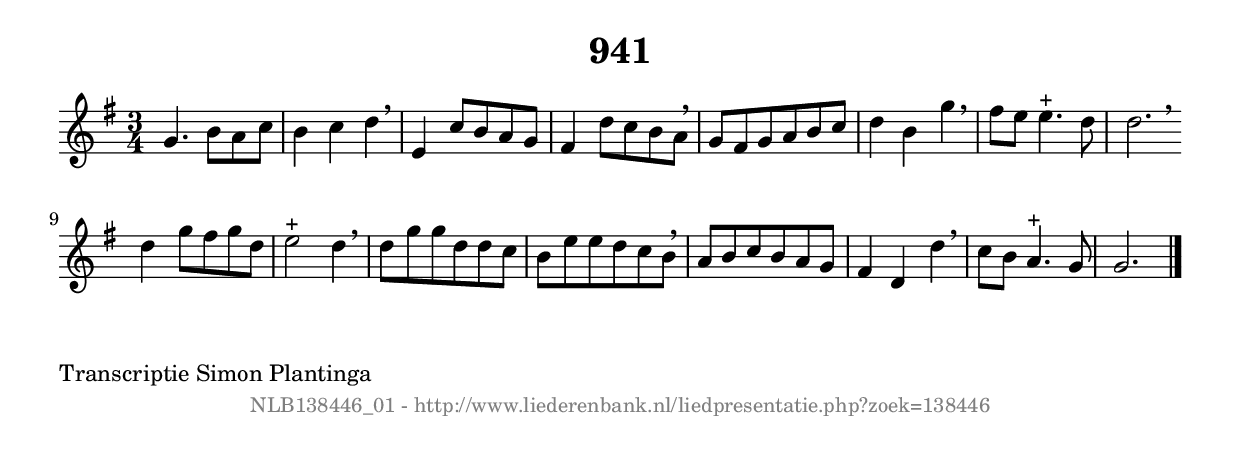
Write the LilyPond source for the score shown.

%
% produced by wce2krn 1.64 (7 June 2014)
%
\version"2.16"
#(append! paper-alist '(("long" . (cons (* 210 mm) (* 2000 mm)))))
#(set-default-paper-size "long")
sb = {\breathe}
mBreak = {\breathe }
bBreak = {\breathe }
x = {\once\override NoteHead #'style = #'cross }
gl=\glissando
itime={\override Staff.TimeSignature #'stencil = ##f }
ficta = {\once\set suggestAccidentals = ##t}
fine = {\once\override Score.RehearsalMark #'self-alignment-X = #1 \mark \markup {\italic{Fine}}}
dc = {\once\override Score.RehearsalMark #'self-alignment-X = #1 \mark \markup {\italic{D.C.}}}
dcf = {\once\override Score.RehearsalMark #'self-alignment-X = #1 \mark \markup {\italic{D.C. al Fine}}}
dcc = {\once\override Score.RehearsalMark #'self-alignment-X = #1 \mark \markup {\italic{D.C. al Coda}}}
ds = {\once\override Score.RehearsalMark #'self-alignment-X = #1 \mark \markup {\italic{D.S.}}}
dsf = {\once\override Score.RehearsalMark #'self-alignment-X = #1 \mark \markup {\italic{D.S. al Fine}}}
dsc = {\once\override Score.RehearsalMark #'self-alignment-X = #1 \mark \markup {\italic{D.S. al Coda}}}
pv = {\set Score.repeatCommands = #'((volta "1"))}
sv = {\set Score.repeatCommands = #'((volta "2"))}
tv = {\set Score.repeatCommands = #'((volta "3"))}
qv = {\set Score.repeatCommands = #'((volta "4"))}
xv = {\set Score.repeatCommands = #'((volta #f))}
\header{ tagline = ""
title = "941"
}
\score {{
\key g \major
\relative g'
{
\set melismaBusyProperties = #'()
\time 3/4
\tempo 4=120
\override Score.MetronomeMark #'transparent = ##t
\override Score.RehearsalMark #'break-visibility = #(vector #t #t #f)
g4. b8 a8 c8 | b4 c4 d4 \sb | e,4 c'8 b8 a8 g8 | fis4 d'8 c8 b8 a8 \sb | g8 fis8 g8 a8 b8 c8 | d4 b4 g'4 \sb | fis8 e8 e4.^"+" d8 | d2. \bar ":|:" \bBreak
d4 g8 fis8 g8 d8 | e2^"+" d4 \sb | d8 g8 g8 d8 d8 c8 | b8 e8 e8 d8 c8 b8 \sb | a8 b8 c8 b8 a8 g8 | fis4 d4 d'4 \sb | c8 b8 a4.^"+" g8 | g2. \bar "|."
 }}
 \midi { }
 \layout {
            indent = 0.0\cm
}
}
\markup { \wordwrap-string #" 
Transcriptie Simon Plantinga
"}
\markup { \vspace #0 } \markup { \with-color #grey \fill-line { \center-column { \smaller "NLB138446_01 - http://www.liederenbank.nl/liedpresentatie.php?zoek=138446" } } }
